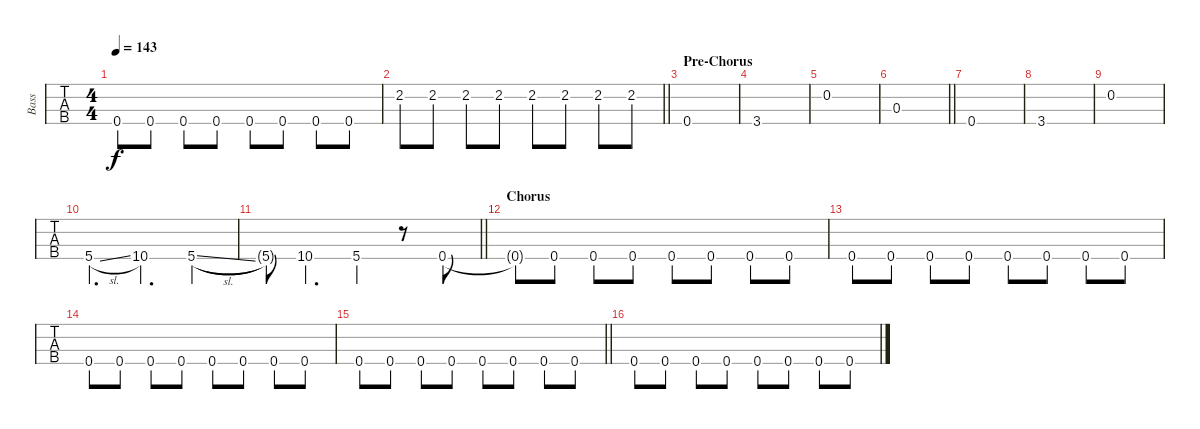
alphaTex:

\track ("Bass" "Bass") {instrument electricbassfinger}
\staff {tabs}
\tuning (Ab2 Eb2 Bb1 F1) {hide}
\ts (4 4)
\tempo 143
\clef f4
\ks c
0.4.8{dy f} 0.4.8 0.4.8 0.4.8 0.4.8 0.4.8 0.4.8 0.4.8 |
\barLineRight lightlight
2.2.8 2.2.8 2.2.8 2.2.8 2.2.8 2.2.8 2.2.8 2.2.8 |
\section ("" "Pre-Chorus")
0.4.1 |
3.4.1 |
0.2.1 |
\barLineRight lightlight
0.3.1 |
0.4.1 |
3.4.1 |
0.2.1 |
5.4{sl}.4{d} 10.4.4{d} 5.4{sl}.4 |
\barLineRight lightlight
5.4{t}.8 10.4.4{d} 5.4.4 r.8 0.4.8 |
\section ("" "Chorus")
0.4{t}.8 0.4.8 0.4.8 0.4.8 0.4.8 0.4.8 0.4.8 0.4.8 |
0.4.8 0.4.8 0.4.8 0.4.8 0.4.8 0.4.8 0.4.8 0.4.8 |
0.4.8 0.4.8 0.4.8 0.4.8 0.4.8 0.4.8 0.4.8 0.4.8 |
\barLineRight lightlight
0.4.8 0.4.8 0.4.8 0.4.8 0.4.8 0.4.8 0.4.8 0.4.8 |
0.4.8 0.4.8 0.4.8 0.4.8 0.4.8 0.4.8 0.4.8 0.4.8
